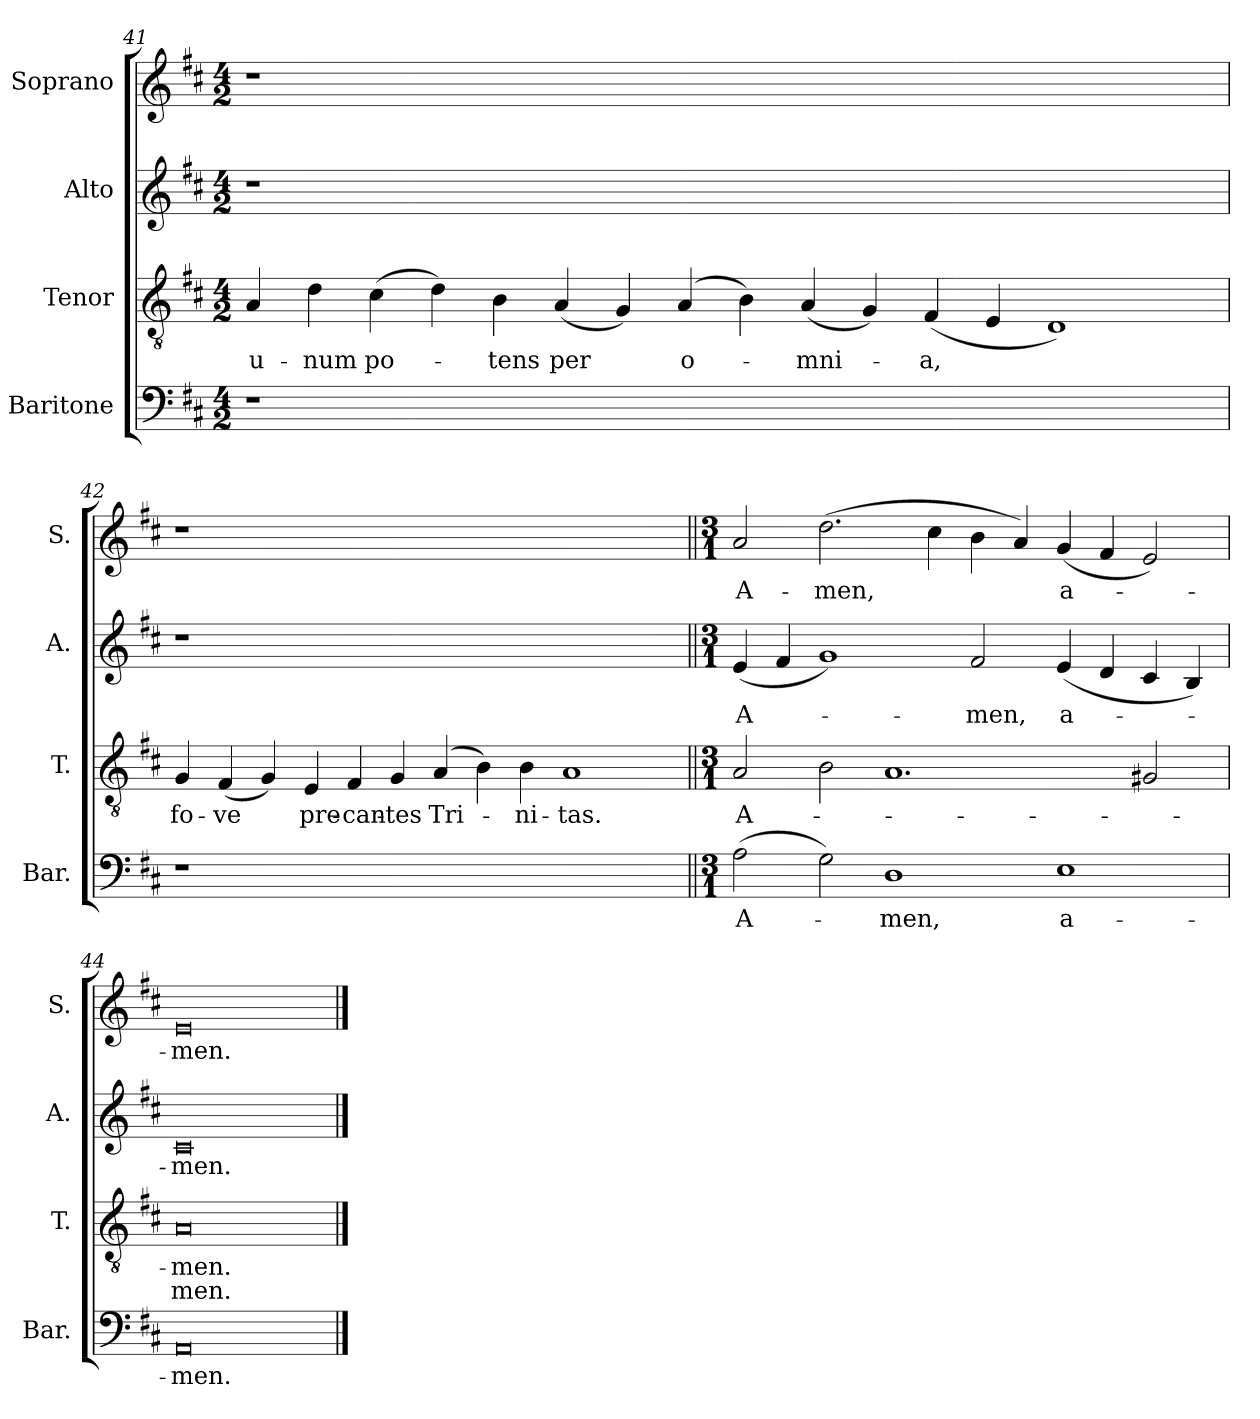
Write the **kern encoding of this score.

**kern	**text	**kern	**text	**text	**kern	**text	**kern	**text
*part4	*part4	*part3	*part3	*part3	*part2	*part2	*part1	*part1
*staff4	*staff4	*staff3	*staff3	*staff3	*staff2	*staff2	*staff1	*staff1
*I"Baritone	*	*I"Tenor	*	*	*I"Alto	*	*I"Soprano	*
*I'Bar.	*	*I'T.	*	*	*I'A.	*	*I'S.	*
!!LO:LB:g=z
*clefF4	*	*clefGv2	*	*	*clefG2	*	*clefG2	*
*	*	*ITrd7c12	*	*	*	*	*	*
*k[f#c#]	*	*k[f#c#]	*	*	*k[f#c#]	*	*k[f#c#]	*
*D:	*	*D:	*	*	*D:	*	*D:	*
*M4/2	*	*M4/2	*	*	*M4/2	*	*M4/2	*
=41	=41	=41	=41	=41	=41	=41	=41	=41
!LO:N:vis=1	!	!	!	!	!	!	!	!
!	!	!	!LO:LY:b:color=#000000	!	!LO:N:vis=1	!	!LO:N:vis=1	!
0r	.	4AAi/	u-	.	0r	.	0r	.
!	!	!	!LO:LY:b:color=#000000	!	!	!	!	!
.	.	4Di\	-num	.	.	.	.	.
!	!	!	!LO:LY:b:color=#000000	!	!	!	!	!
.	.	(4C#i\	po-	.	.	.	.	.
.	.	4Di\)	.	.	.	.	.	.
!	!	!	!LO:LY:b:color=#000000	!	!	!	!	!
.	.	4BBi\	-tens	.	.	.	.	.
!	!	!	!LO:LY:b:color=#000000	!	!	!	!	!
.	.	(4AAi/	per	.	.	.	.	.
.	.	4GGi/)	.	.	.	.	.	.
!	!	!	!LO:LY:b:color=#000000	!	!	!	!	!
.	.	(4AAi/	o-	.	.	.	.	.
0ryy	.	4BBi\)	.	.	0ryy	.	0ryy	.
!	!	!	!LO:LY:b:color=#000000	!	!	!	!	!
.	.	(4AAi/	-mni-	.	.	.	.	.
.	.	4GGi/)	.	.	.	.	.	.
!	!	!	!LO:LY:b:color=#000000	!	!	!	!	!
.	.	(4FF#i/	-a,	.	.	.	.	.
.	.	4EEi/	.	.	.	.	.	.
.	.	1DDi)	.	.	.	.	.	.
4ryy	.	.	.	.	4ryy	.	4ryy	.
=42	=42	=42	=42	=42	=42	=42	=42	=42
!LO:N:vis=1	!	!	!	!	!	!	!	!
!	!	!	!LO:LY:b:color=#000000	!	!LO:N:vis=1	!	!LO:N:vis=1	!
0r	.	4GGi/	fo-	.	0r	.	0r	.
!	!	!	!LO:LY:b:color=#000000	!	!	!	!	!
.	.	(4FF#i/	-ve	.	.	.	.	.
.	.	4GGi/)	.	.	.	.	.	.
!	!	!	!LO:LY:b:color=#000000	!	!	!	!	!
.	.	4EEi/	pre-	.	.	.	.	.
!	!	!	!LO:LY:b:color=#000000	!	!	!	!	!
.	.	4FF#i/	-can-	.	.	.	.	.
!	!	!	!LO:LY:b:color=#000000	!	!	!	!	!
.	.	4GGi/	-tes	.	.	.	.	.
!	!	!	!LO:LY:b:color=#000000	!	!	!	!	!
.	.	(4AAi/	Tri-	.	.	.	.	.
.	.	4BBi\)	.	.	.	.	.	.
!	!	!	!LO:LY:b:color=#000000	!	!	!	!	!
1ryy	.	4BBi\	-ni-	.	1ryy	.	1ryy	.
!	!	!	!LO:LY:b:color=#000000	!	!	!	!	!
.	.	1AAi	-tas.	.	.	.	.	.
4ryy	.	.	.	.	4ryy	.	4ryy	.
=43||	=43||	=43||	=43||	=43||	=43||	=43||	=43||	=43||
*M3/1	*	*M3/1	*	*	*M3/1	*	*M3/1	*
!	!LO:LY:b:color=#000000	!	!	!	!	!	!	!
!	!	!	!LO:LY:b:color=#000000	!	!	!	!	!
!	!	!	!	!	!	!LO:LY:b:color=#000000	!	!
*	*	*	*	*	*	*	*MM112	*
!	!	!	!	!	!	!	!	!LO:LY:b:color=#000000
(2Ai\	A-	2AAi/	A-	.	(4ei/	A-	2ai/	A-
.	.	.	.	.	4f#i/	.	.	.
!	!	!	!	!	!	!	!	!LO:LY:b:color=#000000
2Gi\)	.	2BBi\	.	.	1gi)	.	(2.ddi\	-men,
!	!LO:LY:b:color=#000000	!	!	!	!	!	!	!
1Di	-men,	1.AAi	.	.	.	.	.	.
.	.	.	.	.	.	.	4cc#i\	.
!	!	!	!	!	!	!LO:LY:b:color=#000000	!	!
.	.	.	.	.	2f#i/	-men,	4bi\	.
.	.	.	.	.	.	.	4ai/)	.
!	!LO:LY:b:color=#000000	!	!	!	!	!	!	!
!	!	!	!	!	!	!LO:LY:b:color=#000000	!	!
!	!	!	!	!	!	!	!	!LO:LY:b:color=#000000
1Ei	a-	.	.	.	(4ei/	a-	(4gi/	a-
.	.	.	.	.	4di/	.	4f#i/	.
.	.	2GG#Xi/	.	.	4c#i/	.	2ei/)	.
.	.	.	.	.	4Bi/)	.	.	.
=44	=44	=44	=44	=44	=44	=44	=44	=44
!	!LO:LY:b:color=#000000	!	!	!	!	!	!	!
!	!	!	!LO:LY:b:color=#000000	!LO:LY:b:color=#000000	!	!	!	!
!	!	!	!	!	!	!LO:LY:b:color=#000000	!	!
!	!	!	!	!	!	!	!	!LO:LY:b:color=#000000
0AAi	-men.	0AAi	-men.	men.	0c#i	-men.	0ei	-men.
==	==	==	==	==	==	==	==	==
*-	*-	*-	*-	*-	*-	*-	*-	*-
